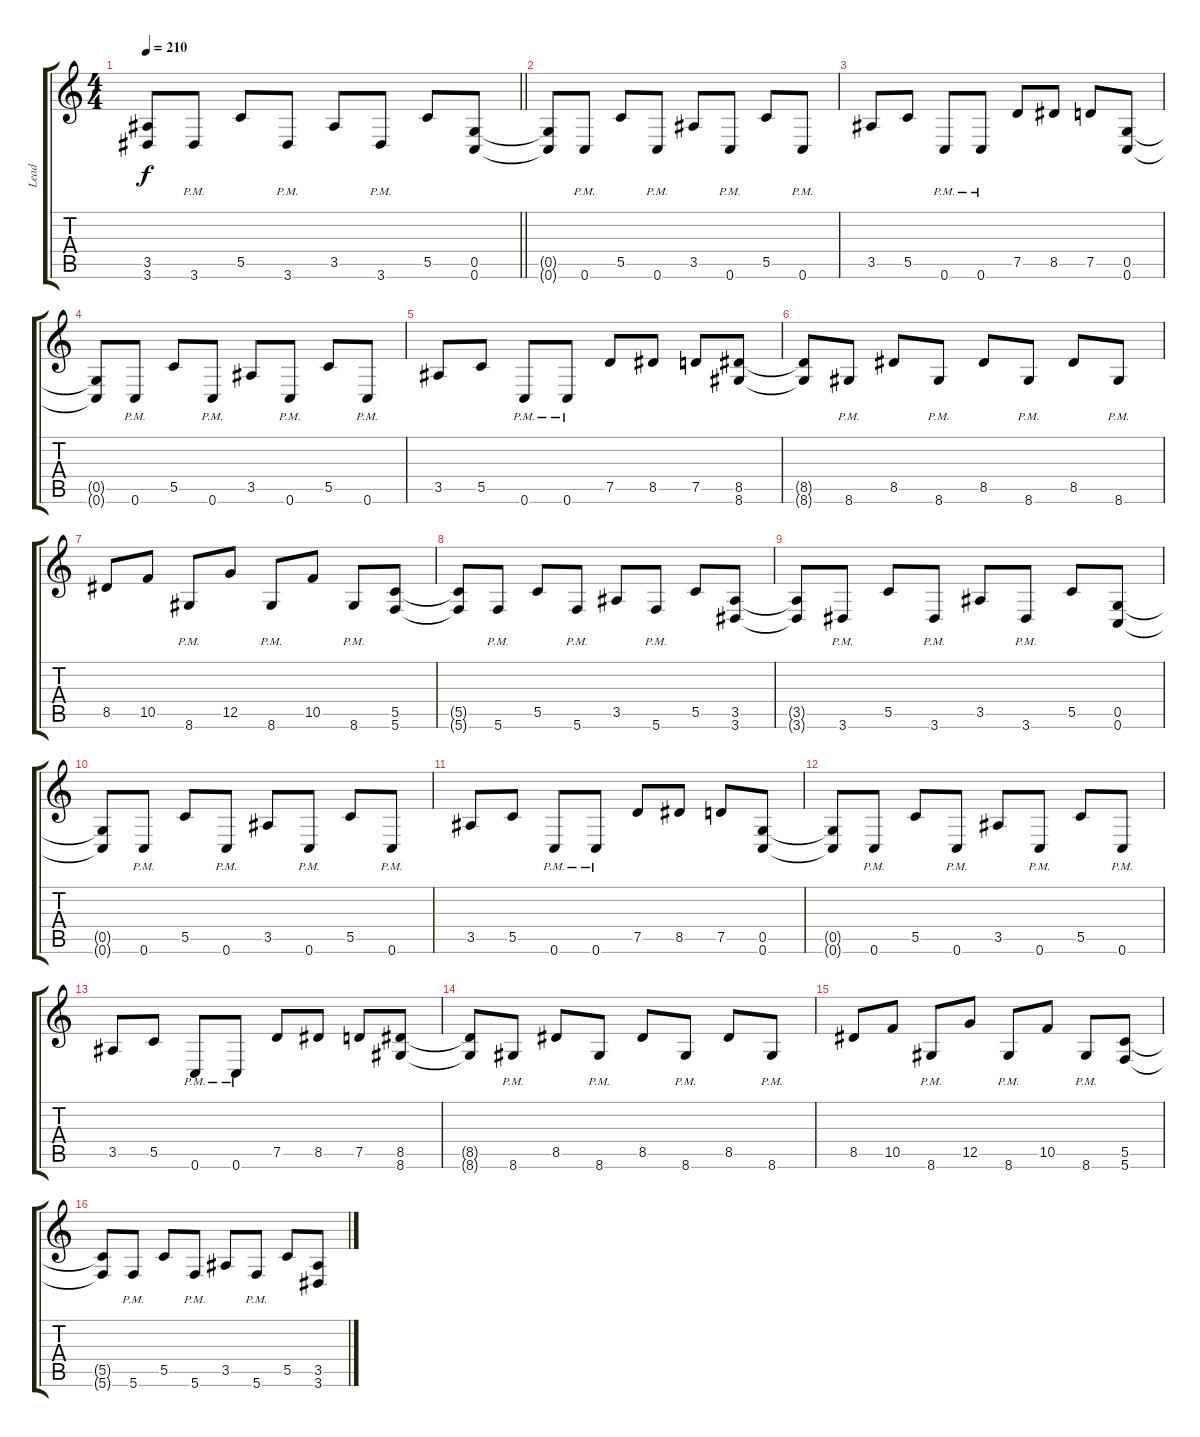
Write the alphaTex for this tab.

\track ("Lead" "Lead") {instrument distortionguitar}
\staff {score tabs}
\tuning (D4 A3 F3 C3 G2 C2) {hide}
\ts (4 4)
\tempo 210
\clef g2
\barLineRight lightlight
\ks c
(3.5{t} 3.6{t}).8{dy f} 3.6{pm}.8 5.5.8 3.6{pm}.8 3.5.8 3.6{pm}.8 5.5.8 (0.5 0.6).8 |
\section ("" "")
(0.5{t} 0.6{t}).8 0.6{pm}.8 5.5.8 0.6{pm}.8 3.5.8 0.6{pm}.8 5.5.8 0.6{pm}.8 |
3.5.8 5.5.8 0.6{pm}.8 0.6{pm}.8 7.5.8 8.5.8 7.5.8 (0.5 0.6).8 |
(0.5{t} 0.6{t}).8 0.6{pm}.8 5.5.8 0.6{pm}.8 3.5.8 0.6{pm}.8 5.5.8 0.6{pm}.8 |
3.5.8 5.5.8 0.6{pm}.8 0.6{pm}.8 7.5.8 8.5.8 7.5.8 (8.5 8.6).8 |
(8.5{t} 8.6{t}).8 8.6{pm}.8 8.5.8 8.6{pm}.8 8.5.8 8.6{pm}.8 8.5.8 8.6{pm}.8 |
8.5.8 10.5.8 8.6{pm}.8 12.5.8 8.6{pm}.8 10.5.8 8.6{pm}.8 (5.5 5.6).8 |
(5.5{t} 5.6{t}).8 5.6{pm}.8 5.5.8 5.6{pm}.8 3.5.8 5.6{pm}.8 5.5.8 (3.5 3.6).8 |
(3.5{t} 3.6{t}).8 3.6{pm}.8 5.5.8 3.6{pm}.8 3.5.8 3.6{pm}.8 5.5.8 (0.5 0.6).8 |
(0.5{t} 0.6{t}).8 0.6{pm}.8 5.5.8 0.6{pm}.8 3.5.8 0.6{pm}.8 5.5.8 0.6{pm}.8 |
3.5.8 5.5.8 0.6{pm}.8 0.6{pm}.8 7.5.8 8.5.8 7.5.8 (0.5 0.6).8 |
(0.5{t} 0.6{t}).8 0.6{pm}.8 5.5.8 0.6{pm}.8 3.5.8 0.6{pm}.8 5.5.8 0.6{pm}.8 |
3.5.8 5.5.8 0.6{pm}.8 0.6{pm}.8 7.5.8 8.5.8 7.5.8 (8.5 8.6).8 |
(8.5{t} 8.6{t}).8 8.6{pm}.8 8.5.8 8.6{pm}.8 8.5.8 8.6{pm}.8 8.5.8 8.6{pm}.8 |
8.5.8 10.5.8 8.6{pm}.8 12.5.8 8.6{pm}.8 10.5.8 8.6{pm}.8 (5.5 5.6).8 |
(5.5{t} 5.6{t}).8 5.6{pm}.8 5.5.8 5.6{pm}.8 3.5.8 5.6{pm}.8 5.5.8 (3.5 3.6).8
